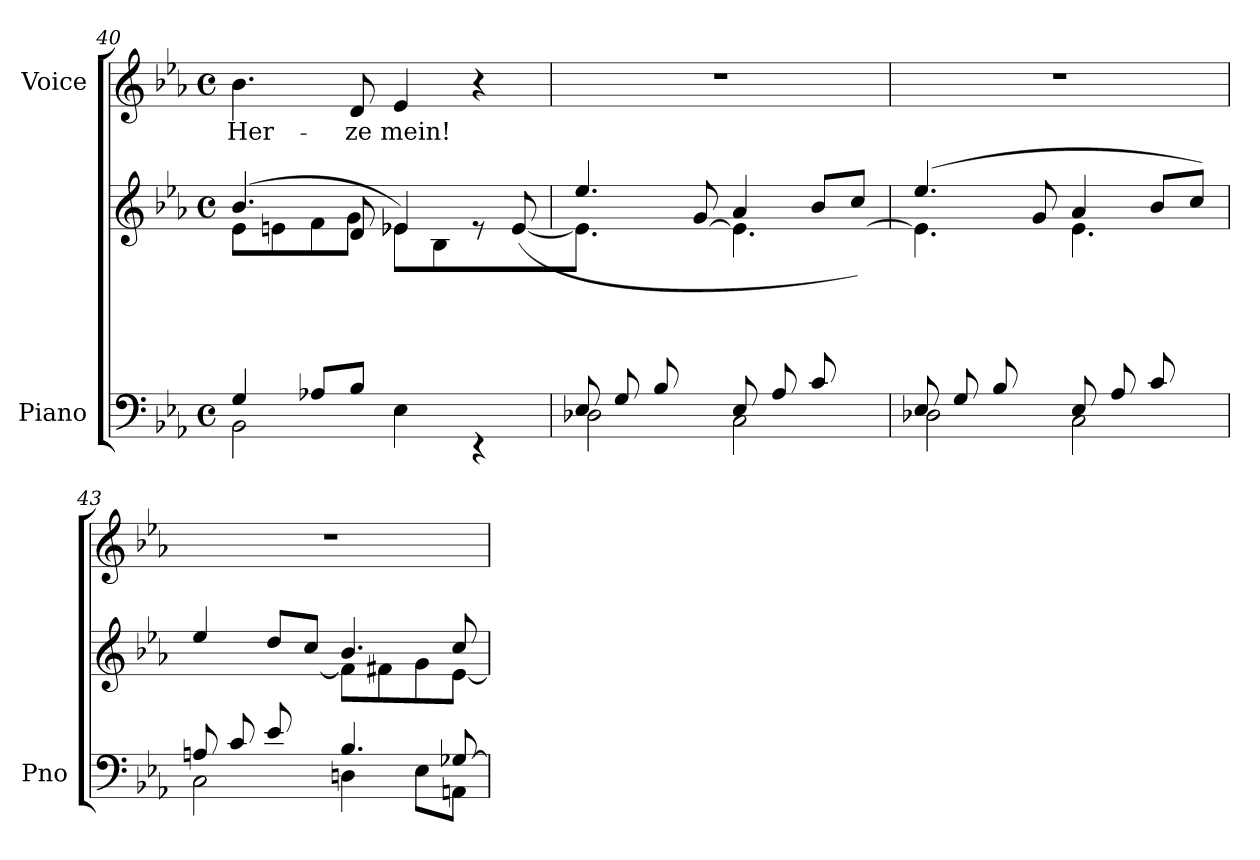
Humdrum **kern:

**kern	**kern	**kern	**text
*part2	*part2	*part1	*part1
*staff3	*staff2	*staff1	*staff1
*I"Piano	*	*I"Voice	*
*I'Pno	*	*	*
!!LO:LB:g=z
*clefF4	*clefG2	*clefG2	*
*k[b-e-a-]	*k[b-e-a-]	*k[b-e-a-]	*
*M4/4	*M4/4	*M4/4	*
*met(c)	*met(c)	*met(c)	*
=40	=40	=40	=40
*^	*^	*	*
*	*^	*	*	*	*
!	!	!	!	!	!	!LO:LY:b
2.ryy	4G/	2BB-\	(>4.b-/	8e-\L	4.b-\	Her-
.	.	.	.	8en\	.	.
.	8A-X/L	.	.	8f\	.	.
!	!	!	!	!	!	!LO:LY:b
.	8B-/J	.	8d/	8g\J	8d/	-ze
!	!	!	!	!	!	!LO:LY:b
.	4E-\	2ryy	4e-X/)	8e-\L	4e-/	mein!
.	.	.	.	8B-\	.	.
8G/	4rEE	.	8re	4ryy	4r	.
8E-/J	.	.	(>[8e-/	.	.	.
*	*v	*v	*	*	*	*
=41	=41	=41	=41	=41	=41
*	*	*	*^	*	*
8E-/L	2D-X\	4.ee-/	4.e-\]	4.ryy	1r	.
8G/	.	.	.	.	.	.
8B-/	.	.	.	.	.	.
8ryy	.	8g/	8ryy	[8e-\J	.	.
8E-/L	2C\	4a-/	4.e-\]	4.ryy	.	.
8A-/	.	.	.	.	.	.
8c/	.	8b-/L	.	.	.	.
8ryy	.	8cc/J)	8ryy	[8e-\J	.	.
=42	=42	=42	=42	=42	=42	=42
8E-/L	2D-X\	(>4.ee-/	4.e-\]	4.ryy	1r	.
8G/	.	.	.	.	.	.
8B-/	.	.	.	.	.	.
8ryy	.	8g/	8ryy	8e-\J	.	.
8E-/L	2C\	4a-/	4.e-\	4.ryy	.	.
8A-/	.	.	.	.	.	.
8c/	.	8b-/L	.	.	.	.
8ryy	.	8cc/J)	8ryy	8e-\J	.	.
*	*	*	*v	*v	*	*
=43	=43	=43	=43	=43	=43
*	*^	*	*	*	*
8An/L	2C\	2ryy	4ee-/	4.ryy	1r	.
8c/	.	.	.	.	.	.
8e-/	.	.	8dd/L	.	.	.
2ryy	.	.	8cc/J	[8f\J	.	.
.	4Dn\	4.B-/	4.b-/	8f\L]	.	.
.	.	.	.	8f#X\	.	.
.	8E-\L	.	.	8g\	.	.
8ryy	8AAn\J	[8G-X/	8cc/	[8e-\J	.	.
*v	*v	*v	*	*	*	*
*	*v	*v	*	*
=	=	=	=
*-	*-	*-	*-
